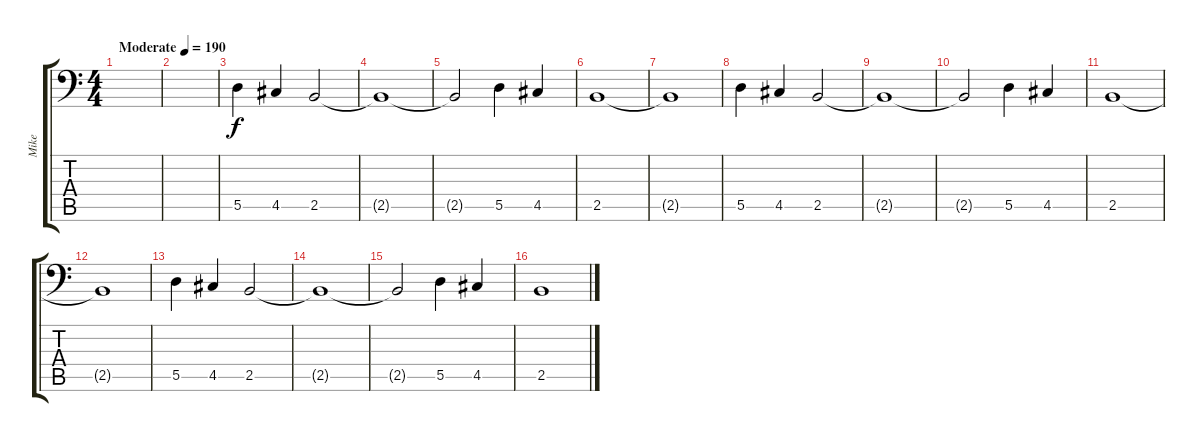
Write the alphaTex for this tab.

\track ("Mike" "Mike") {instrument electricbassfinger}
\staff {score tabs}
\tuning (E3 B2 G2 D2 A1 E1) {hide}
\ts (4 4)
\tempo (190 "Moderate")
\clef f4
\ks c
|
|
5.5.4 4.5.4 2.5.2 |
2.5{t}.1 |
2.5{t}.2 5.5.4 4.5.4 |
2.5.1 |
2.5{t}.1 |
5.5.4 4.5.4 2.5.2 |
2.5{t}.1 |
2.5{t}.2 5.5.4 4.5.4 |
2.5.1 |
2.5{t}.1 |
5.5.4 4.5.4 2.5.2 |
2.5{t}.1 |
2.5{t}.2 5.5.4 4.5.4 |
2.5.1
